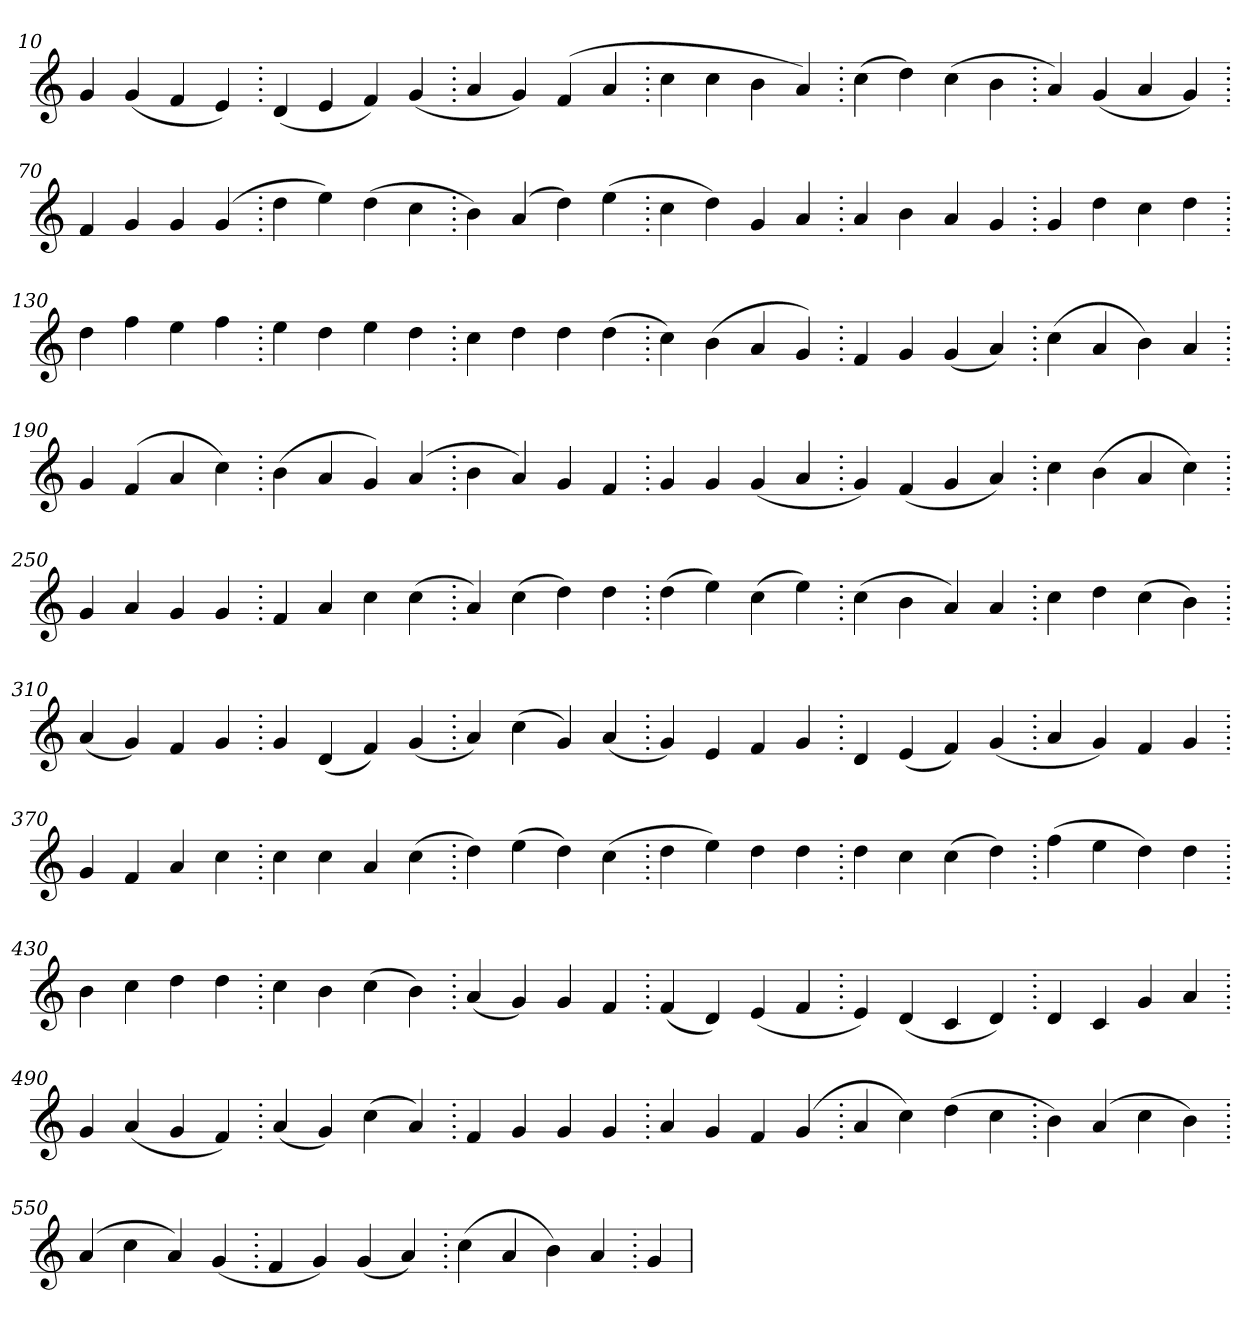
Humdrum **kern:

**kern
*part1
*staff1
*clefG2
=10.
4g
(>4g
4f
4e)
=20.
(>4d
4e
4f)
(>4g
=30.
4a
4g)
(>4f
4a
=40.
4cc
4cc
4b
4a)
=50.
(>4cc
4dd)
(>4cc
4b
=60.
4a)
(>4g
4a
4g)
=70.
4f
4g
4g
(>4g
=80.
4dd
4ee)
(>4dd
4cc
=90.
4b)
(>4a
4dd)
(>4ee
=100.
4cc
4dd)
4g
4a
=110.
4a
4b
4a
4g
=120.
4g
4dd
4cc
4dd
=130.
4dd
4ff
4ee
4ff
=140.
4ee
4dd
4ee
4dd
=150.
4cc
4dd
4dd
(>4dd
=160.
4cc)
(>4b
4a
4g)
=170.
4f
4g
(>4g
4a)
=180.
(>4cc
4a
4b)
4a
=190.
4g
(>4f
4a
4cc)
=200.
(>4b
4a
4g)
(>4a
=210.
4b
4a)
4g
4f
=220.
4g
4g
(>4g
4a
=230.
4g)
(>4f
4g
4a)
=240.
4cc
(>4b
4a
4cc)
=250.
4g
4a
4g
4g
=260.
4f
4a
4cc
(>4cc
=270.
4a)
(>4cc
4dd)
4dd
=280.
(>4dd
4ee)
(>4cc
4ee)
=290.
(>4cc
4b
4a)
4a
=300.
4cc
4dd
(>4cc
4b)
=310.
(>4a
4g)
4f
4g
=320.
4g
(>4d
4f)
(>4g
=330.
4a)
(>4cc
4g)
(>4a
=340.
4g)
4e
4f
4g
=350.
4d
(>4e
4f)
(>4g
=360.
4a
4g)
4f
4g
=370.
4g
4f
4a
4cc
=380.
4cc
4cc
4a
(>4cc
=390.
4dd)
(>4ee
4dd)
(>4cc
=400.
4dd
4ee)
4dd
4dd
=410.
4dd
4cc
(>4cc
4dd)
=420.
(>4ff
4ee
4dd)
4dd
=430.
4b
4cc
4dd
4dd
=440.
4cc
4b
(>4cc
4b)
=450.
(>4a
4g)
4g
4f
=460.
(>4f
4d)
(>4e
4f
=470.
4e)
(>4d
4c
4d)
=480.
4d
4c
4g
4a
=490.
4g
(>4a
4g
4f)
=500.
(>4a
4g)
(>4cc
4a)
=510.
4f
4g
4g
4g
=520.
4a
4g
4f
(>4g
=530.
4a
4cc)
(>4dd
4cc
=540.
4b)
(>4a
4cc
4b)
=550.
(>4a
4cc
4a)
(>4g
=560.
4f
4g)
(>4g
4a)
=570.
(>4cc
4a
4b)
4a
=580.
4g
=
*-
